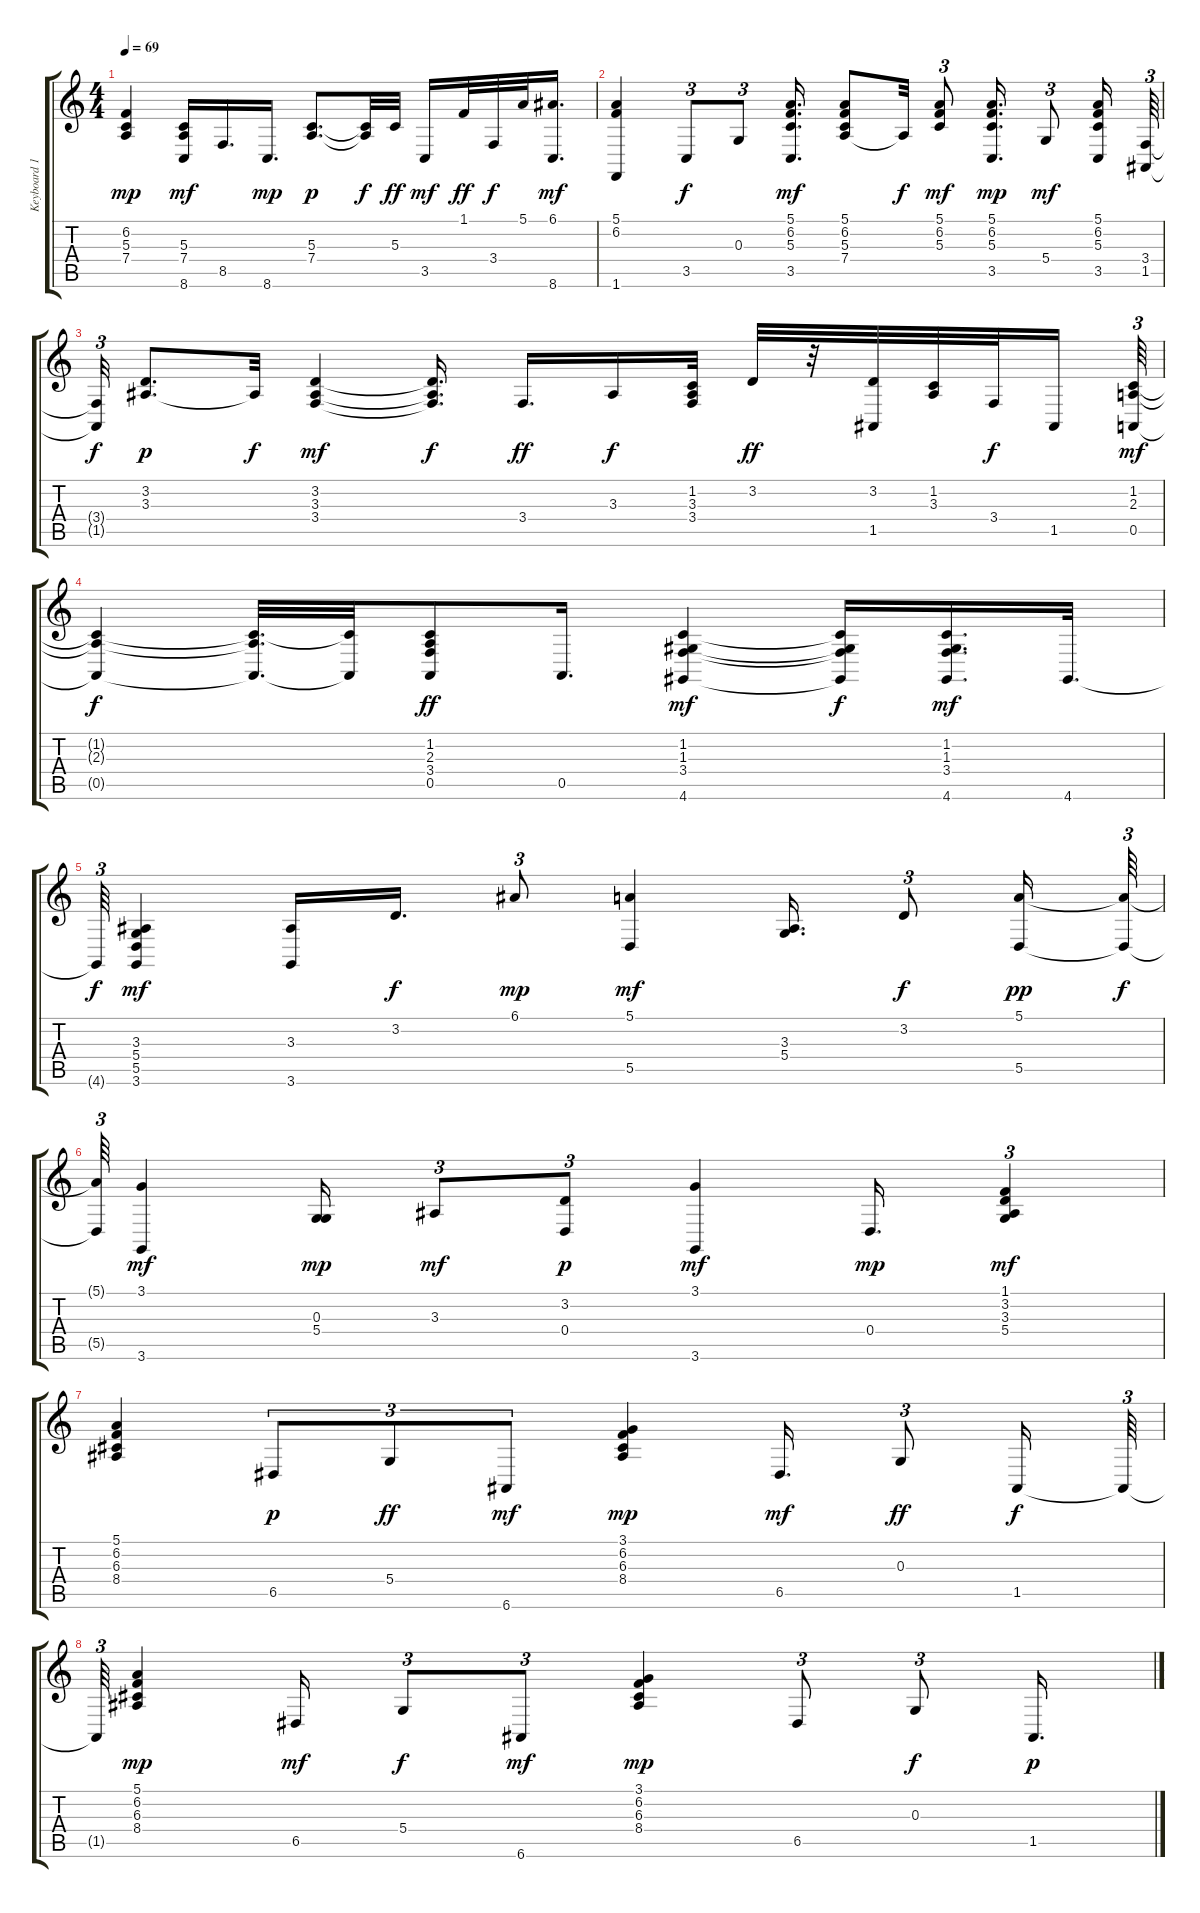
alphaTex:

\track ("Keyboard 1" "Keyboard 1") {instrument acousticgrandpiano}
\staff {score tabs}
\tuning (E4 B3 G3 D3 A2 E2) {hide}
\ts (4 4)
\tempo 69
\clef g2
\ks c
(6.2 5.3 7.4).4{dy mp} (5.3 7.4 8.6).16{dy mf} 8.5.16{d} 8.6.16{d dy mp} (5.3 7.4).8{d dy p} (5.3{t} 7.4{t}).32{dy f} 5.3.32{dy ff} 3.5.16{dy mf} 1.1.32{dy ff} 3.4.32{dy f} 5.1.32 (6.1 8.6).16{d dy mf} |
(5.1 6.2 1.6).4 3.5.8{tu (3 2) dy f} 0.3.8{tu (3 2)} (5.1 6.2 5.3 3.5).16{d dy mf} (5.1 6.2 5.3 7.4).8 7.4{t}.32{dy f} (5.1 6.2 5.3).8{tu (3 2) dy mf} (5.1 6.2 5.3 3.5).16{d dy mp} 5.4.8{tu (3 2) dy mf} (5.1 6.2 5.3 3.5).16 (3.4 1.5).64{tu (3 2)} |
(3.4{t} 1.5{t}).32{tu (3 2) dy f} (3.2 3.3).8{d dy p} 3.3{t}.32{dy f} (3.2 3.3 3.4).4{dy mf} (3.2{t} 3.3{t} 3.4{t}).16{d dy f} 3.4.16{d dy ff} 3.3.16{dy f} (1.2 3.3 3.4).32 3.2.32{dy ff} r.32 (3.2 1.5).32 (1.2 3.3).32 3.4.32{dy f} 1.5.16{beam splitsecondary} (1.2 2.3 0.5).64{tu (3 2) dy mf} |
(1.2{t} 2.3{t} 0.5{t}).4{dy f} (1.2{t} 2.3{t} 0.5{t}).32{d} (1.2{t} 0.5{t}).32 (1.2 2.3 3.4 0.5).8{dy ff} 0.5.16{d} (1.2 1.3 3.4 4.6).4{dy mf} (1.2{t} 1.3{t} 3.4{t} 4.6{t}).16{dy f} (1.2 1.3 3.4 4.6).16{d dy mf} 4.6.32{d} |
4.6{t}.64{tu (3 2) dy f} (3.3 5.4 5.5 3.6).4{dy mf} (3.3 3.6).16 3.2.16{d dy f} 6.1.8{tu (3 2) dy mp} (5.1 5.5).4{dy mf} (3.3 5.4).16{d} 3.2.8{tu (3 2) dy f} (5.1 5.5).16{dy pp} (5.1{t} 5.5{t}).64{tu (3 2) dy f} |
(5.1{t} 5.5{t}).64{tu (3 2)} (3.1 3.6).4{dy mf} (0.3 5.4).16{dy mp} 3.3.8{tu (3 2) dy mf} (3.2 0.4).8{tu (3 2) dy p} (3.1 3.6).4{dy mf} 0.4.16{d dy mp} (1.1 3.2 3.3 5.4).4{tu (3 2) dy mf} |
(5.1 6.2 6.3 8.4).4 6.5.8{tu (3 2) dy p} 5.4.8{tu (3 2) dy ff} 6.6.8{tu (3 2) dy mf} (3.1 6.2 6.3 8.4).4{dy mp} 6.5.16{d dy mf} 0.3.8{tu (3 2) dy ff} 1.5.16{dy f} 1.5{t}.64{tu (3 2)} |
1.5{t}.64{tu (3 2)} (5.1 6.2 6.3 8.4).4{dy mp} 6.5.16{dy mf} 5.4.8{tu (3 2) dy f} 6.6.8{tu (3 2) dy mf} (3.1 6.2 6.3 8.4).4{dy mp} 6.5.8{tu (3 2)} 0.3.8{tu (3 2) dy f} 1.5.16{d dy p}
